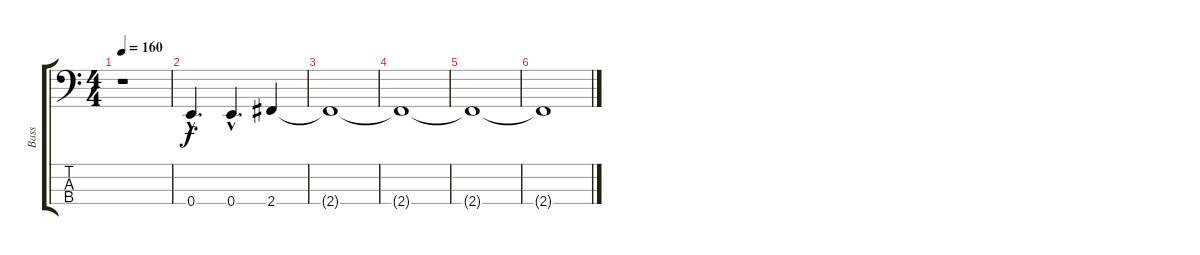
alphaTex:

\track ("Bass" "Bass") {instrument electricbasspick}
\staff {score tabs}
\tuning (G2 D2 A1 E1) {hide}
\ts (4 4)
\tempo 160
\clef f4
\ks c
r.1{dy f} |
0.4{hac}.4{d} 0.4{hac}.4{d} 2.4.4 |
2.4{t}.1 |
2.4{t}.1 |
2.4{t}.1 |
2.4{t}.1
